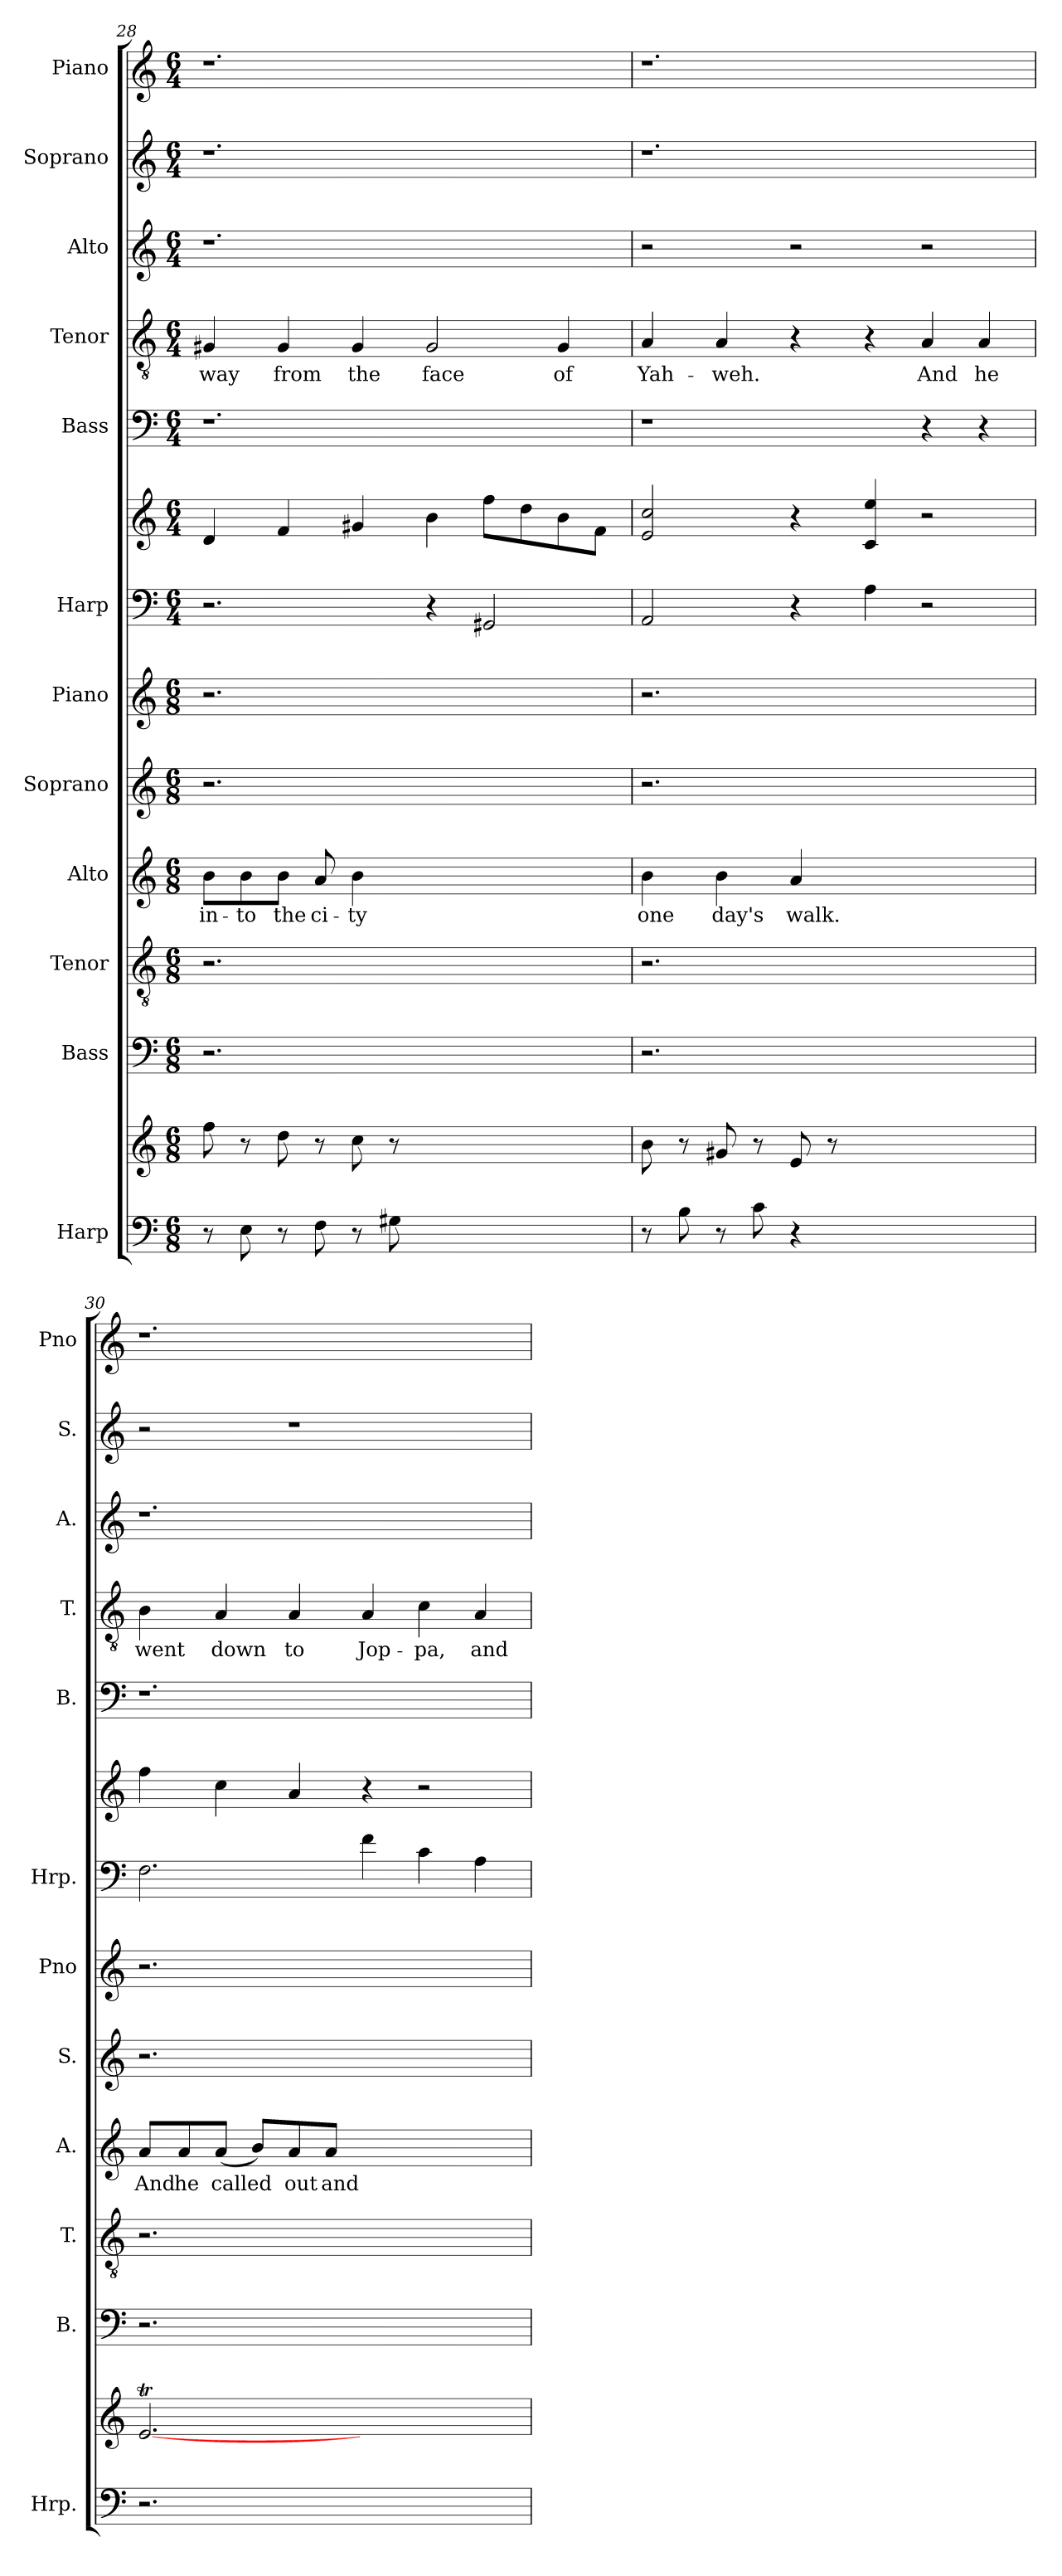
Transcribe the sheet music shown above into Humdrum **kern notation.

**kern	**kern	**kern	**kern	**kern	**text	**kern	**kern	**kern	**kern	**kern	**kern	**text	**kern	**kern	**kern
*part12	*part12	*part11	*part10	*part9	*part9	*part8	*part7	*part6	*part6	*part5	*part4	*part4	*part3	*part2	*part1
*staff14	*staff13	*staff12	*staff11	*staff10	*staff10	*staff9	*staff8	*staff7	*staff6	*staff5	*staff4	*staff4	*staff3	*staff2	*staff1
*I"Harp	*	*I"Bass	*I"Tenor	*I"Alto	*	*I"Soprano	*I"Piano	*I"Harp	*	*I"Bass	*I"Tenor	*	*I"Alto	*I"Soprano	*I"Piano
*I'Hrp.	*	*I'B.	*I'T.	*I'A.	*	*I'S.	*I'Pno	*I'Hrp.	*	*I'B.	*I'T.	*	*I'A.	*I'S.	*I'Pno
*clefF4	*clefG2	*clefF4	*clefGv2	*clefG2	*	*clefG2	*clefG2	*clefF4	*clefG2	*clefF4	*clefGv2	*	*clefG2	*clefG2	*clefG2
*k[]	*k[]	*k[]	*k[]	*k[]	*	*k[]	*k[]	*k[]	*k[]	*k[]	*k[]	*	*k[]	*k[]	*k[]
*M6/8	*M6/8	*M6/8	*M6/8	*M6/8	*	*M6/8	*M6/8	*M6/4	*M6/4	*M6/4	*M6/4	*	*M6/4	*M6/4	*M6/4
=28	=28	=28	=28	=28	=28	=28	=28	=28	=28	=28	=28	=28	=28	=28	=28
!	!	!	!	!	!LO:LY:b	!	!	!	!	!	!	!LO:LY:b	!	!	!
8r	8ff\	2.r	2.r	8b\L	in-	2.r	2.r	2.r	4d/	1.r	4G#X/	-way	1.r	1.r	1.r
!	!	!	!	!	!LO:LY:b	!	!	!	!	!	!	!	!	!	!
8E\	8r	.	.	8b\	-to	.	.	.	.	.	.	.	.	.	.
!	!	!	!	!	!LO:LY:b	!	!	!	!	!	!	!LO:LY:b	!	!	!
8r	8dd\	.	.	8b\J	the	.	.	.	4f/	.	4G#/	from	.	.	.
!	!	!	!	!	!LO:LY:b	!	!	!	!	!	!	!	!	!	!
8F\	8r	.	.	8a/	ci-	.	.	.	.	.	.	.	.	.	.
!	!	!	!	!	!LO:LY:b	!	!	!	!	!	!	!LO:LY:b	!	!	!
8r	8cc\	.	.	4b\	-ty	.	.	.	4g#X/	.	4G#/	the	.	.	.
8G#X\	8r	.	.	.	.	.	.	.	.	.	.	.	.	.	.
!	!	!	!	!	!	!	!	!	!	!	!	!LO:LY:b	!	!	!
2.ryy	2.ryy	2.ryy	2.ryy	2.ryy	.	2.ryy	2.ryy	4r	4b\	.	2G#/	face	.	.	.
.	.	.	.	.	.	.	.	2GG#X/	8ff\L	.	.	.	.	.	.
.	.	.	.	.	.	.	.	.	8dd\	.	.	.	.	.	.
!	!	!	!	!	!	!	!	!	!	!	!	!LO:LY:b	!	!	!
.	.	.	.	.	.	.	.	.	8b\	.	4G#/	of	.	.	.
.	.	.	.	.	.	.	.	.	8f\J	.	.	.	.	.	.
!!LO:PB:g=z
=29	=29	=29	=29	=29	=29	=29	=29	=29	=29	=29	=29	=29	=29	=29	=29
!	!	!	!	!	!LO:LY:b	!	!	!	!	!	!	!LO:LY:b	!	!	!
8r	8b\	2.r	2.r	4b\	one	2.r	2.r	2AA/	2e/ 2cc/	1r	4A/	Yah-	2r	1.r	1.r
8B\	8r	.	.	.	.	.	.	.	.	.	.	.	.	.	.
!	!	!	!	!	!LO:LY:b	!	!	!	!	!	!	!LO:LY:b	!	!	!
8r	8g#X/	.	.	4b\	day's	.	.	.	.	.	4A/	-weh.	.	.	.
8c\	8r	.	.	.	.	.	.	.	.	.	.	.	.	.	.
!	!	!	!	!	!LO:LY:b	!	!	!	!	!	!	!	!	!	!
4r	8e/	.	.	4a/	walk.	.	.	4r	4r	.	4r	.	2r	.	.
.	8r	.	.	.	.	.	.	.	.	.	.	.	.	.	.
2.ryy	2.ryy	2.ryy	2.ryy	2.ryy	.	2.ryy	2.ryy	4A\	4c/ 4ee/	.	4r	.	.	.	.
!	!	!	!	!	!	!	!	!	!	!	!	!LO:LY:b	!	!	!
.	.	.	.	.	.	.	.	2r	2r	4r	4A/	And	2r	.	.
!	!	!	!	!	!	!	!	!	!	!	!	!LO:LY:b	!	!	!
.	.	.	.	.	.	.	.	.	.	4r	4A/	he	.	.	.
!!LO:LB:g=z
=30	=30	=30	=30	=30	=30	=30	=30	=30	=30	=30	=30	=30	=30	=30	=30
!	!	!	!	!	!LO:LY:b	!	!	!	!	!	!	!LO:LY:b	!	!	!
2.r	[2.et/	2.r	2.r	8a/L	And	2.r	2.r	2.F\	4ff\	1.r	4B\	went	1.r	2r	1.r
!	!	!	!	!	!LO:LY:b	!	!	!	!	!	!	!	!	!	!
.	.	.	.	8a/	he	.	.	.	.	.	.	.	.	.	.
!	!	!	!	!	!LO:LY:b	!	!	!	!	!	!	!LO:LY:b	!	!	!
.	.	.	.	(<8a/J	called	.	.	.	4cc\	.	4A/	down	.	.	.
.	.	.	.	8b/L)	.	.	.	.	.	.	.	.	.	.	.
!	!	!	!	!	!LO:LY:b	!	!	!	!	!	!	!LO:LY:b	!	!	!
.	.	.	.	8a/	out	.	.	.	4a/	.	4A/	to	.	1r	.
!	!	!	!	!	!LO:LY:b	!	!	!	!	!	!	!	!	!	!
.	.	.	.	8a/J	and	.	.	.	.	.	.	.	.	.	.
!	!	!	!	!	!	!	!	!	!	!	!	!LO:LY:b	!	!	!
2.ryy	2.ryy	2.ryy	2.ryy	2.ryy	.	2.ryy	2.ryy	4f\	4r	.	4A/	Jop-	.	.	.
!	!	!	!	!	!	!	!	!	!	!	!	!LO:LY:b	!	!	!
.	.	.	.	.	.	.	.	4c\	2r	.	4c\	-pa,	.	.	.
!	!	!	!	!	!	!	!	!	!	!	!	!LO:LY:b	!	!	!
.	.	.	.	.	.	.	.	4A\	.	.	4A/	and	.	.	.
=	=	=	=	=	=	=	=	=	=	=	=	=	=	=	=
*-	*-	*-	*-	*-	*-	*-	*-	*-	*-	*-	*-	*-	*-	*-	*-
